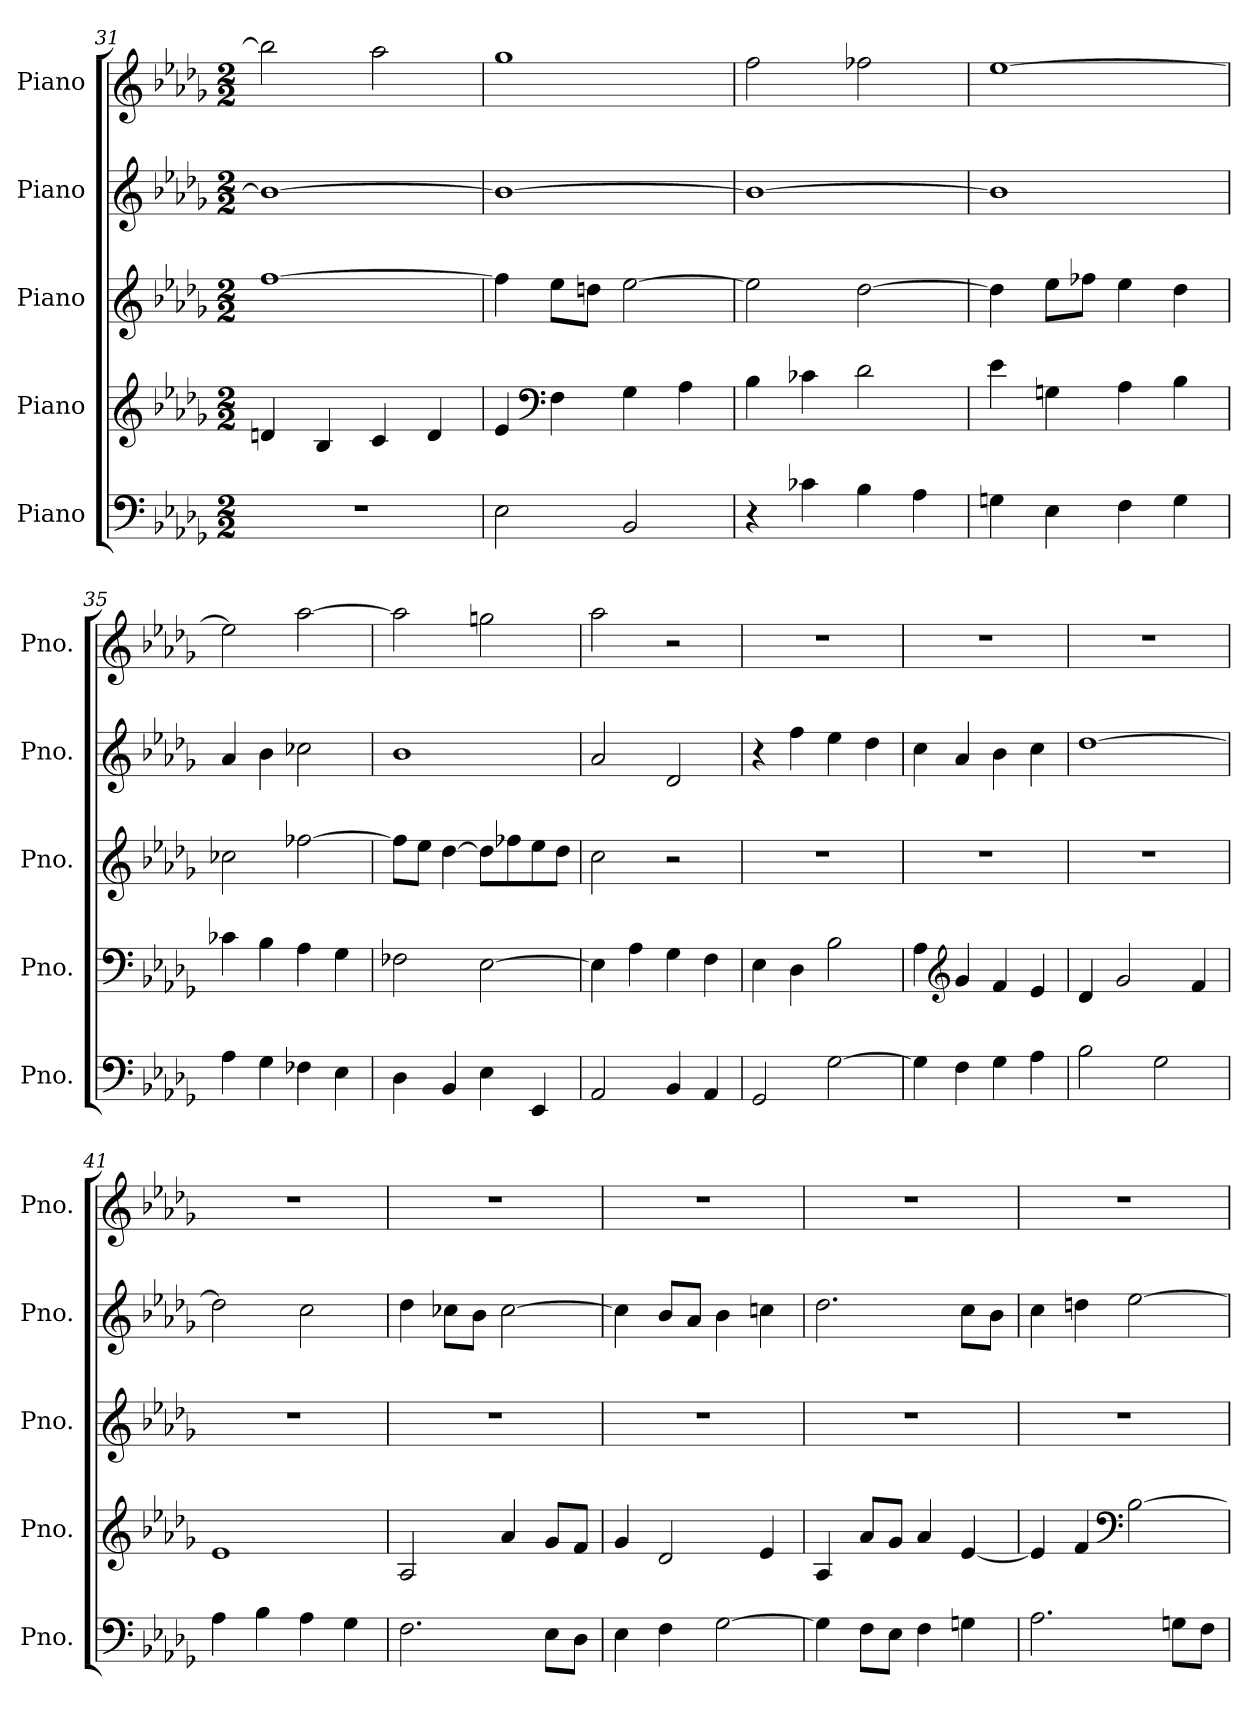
**kern	**kern	**kern	**kern	**kern
*part5	*part4	*part3	*part2	*part1
*staff5	*staff4	*staff3	*staff2	*staff1
*I"Piano	*I"Piano	*I"Piano	*I"Piano	*I"Piano
*I'Pno.	*I'Pno.	*I'Pno.	*I'Pno.	*I'Pno.
*clefF4	*clefG2	*clefG2	*clefG2	*clefG2
*k[b-e-a-d-g-]	*k[b-e-a-d-g-]	*k[b-e-a-d-g-]	*k[b-e-a-d-g-]	*k[b-e-a-d-g-]
*M2/2	*M2/2	*M2/2	*M2/2	*M2/2
=31	=31	=31	=31	=31
1r	4dni/	[1ffj	1b-Z_	2bb-V\]
.	4B-i/	.	.	.
.	4ci/	.	.	2aa-V\
.	4di/	.	.	.
=32	=32	=32	=32	=32
2E-N\	4e-i/	4ffj\]	1b-Z_	1gg-V
*	*clefF4	*	*	*
.	4Fi\	8ee-j\L	.	.
.	.	8ddnj\J	.	.
2BB-N/	4G-i\	[2ee-j\	.	.
.	4A-i\	.	.	.
=33	=33	=33	=33	=33
4r	4B-i\	2ee-j\]	1b-Z_	2ffV\
4c-XN\	4c-Xi\	.	.	.
4B-N\	2d-i\	[2dd-j\	.	2ff-XV\
4A-N\	.	.	.	.
!!LO:LB:g=z
=34	=34	=34	=34	=34
4GnN\	4e-i\	4dd-j\]	1b-Z]	[1ee-V
4E-N\	4Gni\	8ee-j\L	.	.
.	.	8ff-Xj\J	.	.
4FN\	4A-i\	4ee-j\	.	.
4GN\	4B-i\	4dd-j\	.	.
=35	=35	=35	=35	=35
4A-N\	4c-Xi\	2cc-Xj\	4a-Z/	2ee-V\]
4G-N\	4B-i\	.	4b-Z\	.
4F-XN\	4A-i\	[2ff-Xj\	2cc-XZ\	[2aa-V\
4E-N\	4G-i\	.	.	.
=36	=36	=36	=36	=36
4D-N\	2F-Xi\	8ff-j\L]	1b-Z	2aa-V\]
.	.	8ee-j\J	.	.
4BB-N/	.	[4dd-j\	.	.
4E-N\	[2E-i\	8dd-j\L]	.	2ggnV\
.	.	8ff-Xj\	.	.
4EE-N/	.	8ee-j\	.	.
.	.	8dd-j\J	.	.
=37	=37	=37	=37	=37
2AA-N/	4E-i\]	2ccj\	2a-Z/	2aa-V\
.	4A-i\	.	.	.
4BB-N/	4G-i\	2r	2d-Z/	2r
4AA-N/	4Fi\	.	.	.
=38	=38	=38	=38	=38
2GG-N/	4E-i\	1r	4r	1r
.	4D-i\	.	4ffZ\	.
[2G-N\	2B-i\	.	4ee-Z\	.
.	.	.	4dd-Z\	.
=39	=39	=39	=39	=39
4G-N\]	4A-i\	1r	4ccZ\	1r
*	*clefG2	*	*	*
4FN\	4g-i/	.	4a-Z/	.
4G-N\	4fi/	.	4b-Z\	.
4A-N\	4e-i/	.	4ccZ\	.
=40	=40	=40	=40	=40
2B-N\	4d-i/	1r	[1dd-Z	1r
.	2g-i/	.	.	.
2G-N\	.	.	.	.
.	4fi/	.	.	.
!!LO:PB:g=z
=41	=41	=41	=41	=41
4A-N\	1e-i	1r	2dd-Z\]	1r
4B-N\	.	.	.	.
4A-N\	.	.	2ccZ\	.
4G-N\	.	.	.	.
=42	=42	=42	=42	=42
2.FN\	2A-i/	1r	4dd-Z\	1r
.	.	.	8cc-XZ\L	.
.	.	.	8b-Z\J	.
.	4a-i/	.	[2cc-Z\	.
8E-N\L	8g-i/L	.	.	.
8D-N\J	8fi/J	.	.	.
=43	=43	=43	=43	=43
4E-N\	4g-i/	1r	4cc-Z\]	1r
4FN\	2d-i/	.	8b-Z/L	.
.	.	.	8a-Z/J	.
[2G-N\	.	.	4b-Z\	.
.	4e-i/	.	4ccnZ\	.
=44	=44	=44	=44	=44
4G-N\]	4A-i/	1r	2.dd-Z\	1r
8FN\L	8a-i/L	.	.	.
8E-N\J	8g-i/J	.	.	.
4FN\	4a-i/	.	.	.
4GnN\	[4e-i/	.	8ccZ\L	.
.	.	.	8b-Z\J	.
=45	=45	=45	=45	=45
2.A-N\	4e-i/]	1r	4ccZ\	1r
.	4fi/	.	4ddnZ\	.
*	*clefF4	*	*	*
.	[2B-i\	.	[2ee-Z\	.
8GnN\L	.	.	.	.
8FN\J	.	.	.	.
=	=	=	=	=
*-	*-	*-	*-	*-
